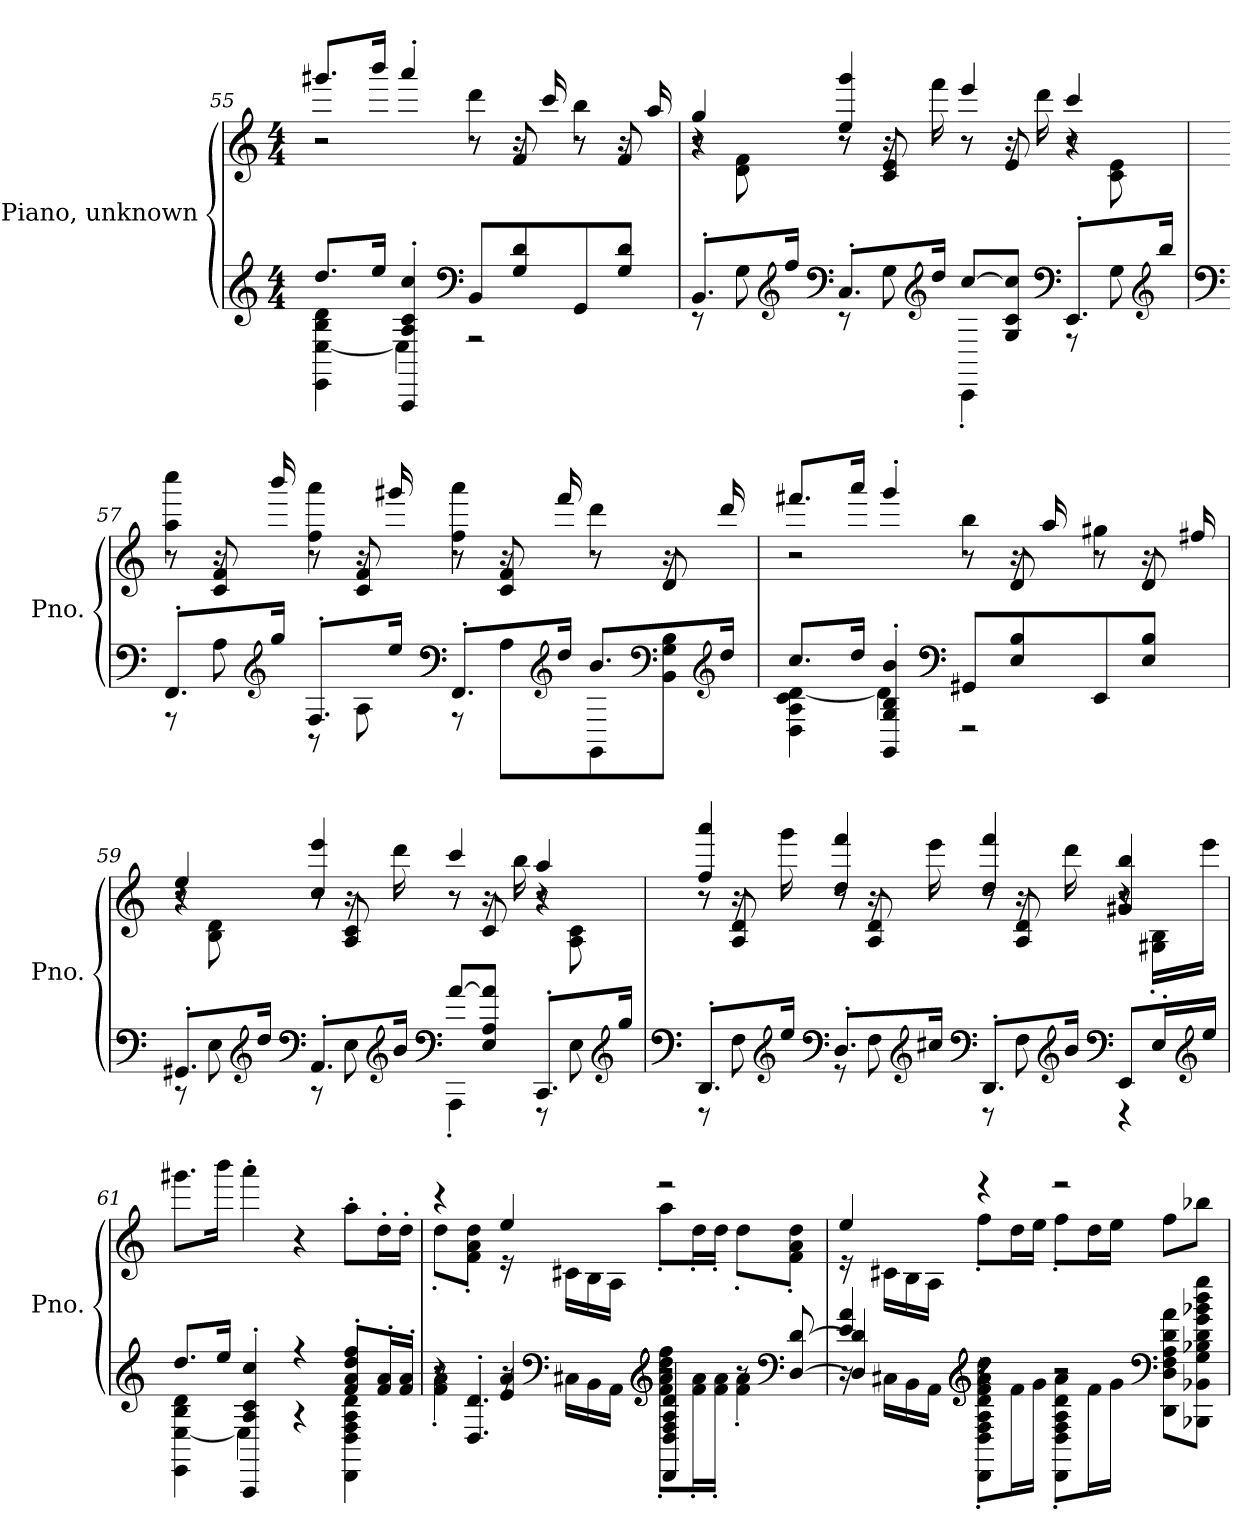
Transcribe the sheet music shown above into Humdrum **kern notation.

**kern	**kern
*part1	*part1
*staff2	*staff1
*I"Piano, unknown	*
*I'Pno.	*
*clefG2	*clefG2
*k[]	*k[]
*M4/4	*M4/4
=55	=55
*^	*^
*	*	*	*^
8.dd/L	4EE\ [4E\ 4B\ 4d\	8.ggg#X/L	2r	2r
16ee/Jk	.	16bbb/Jk	.	.
4AAA/' 4A/' 4c/' 4cc/'	4E\]	4aaa'/	.	.
*clefF4	*	*	*	*
8BB/L	2r	8r	4ddd\	8r
8G/ 8d/	.	16r	.	8f/
.	.	16ccc/	.	.
8GG/	.	8r	4bb\	8r
8G/ 8d/J	.	16r	.	8f/
.	.	16aa/	.	.
!!LO:PB:g=z	!!	!!
=56	=56	=56	=56	=56
8.BB'/L	8r	4gg/	8r	4r
.	8G\	.	8d\ 8f\	.
*clefG2	*	*	*	*
16ff/Jk	.	.	.	.
*clefF4	*	*	*	*
8.C'/L	8r	4ee/ 4ggg/	8r	8r
.	8G\	.	16r	8c/ 8e/
*clefG2	*	*	*	*
16dd/Jk	.	.	16fff\	.
[8cc/L	4CC'\	4eee/	8r	8r
8G/ 8c/ 8cc/]J	.	.	16r	8e/
.	.	.	16ddd\	.
*clefF4	*	*	*	*
8.EE'/L	8r	4ccc/	8r	4r
.	8G\	.	8c\ 8e\	.
*clefG2	*	*	*	*
16bb/Jk	.	.	.	.
!!LO:LB:g=z	!!	!!
=57	=57	=57	=57	=57
*clefF4	*	*	*	*
8.FF'/L	8r	8r	4aa\ 4cccc\	8r
.	8A\	16r	.	8c/ 8f/
*clefG2	*	*	*	*
16gg/Jk	.	16bbb/	.	.
8.F'/L	8r	8r	4ff\ 4aaa\	8r
.	8A\	16r	.	8c/ 8f/
16ee/Jk	.	16ggg#X/	.	.
*clefF4	*	*	*	*
8.FF'/L	8r	8r	4ff\ 4aaa\	8r
.	8A\L	16r	.	8c/ 8f/
*clefG2	*	*	*	*
16dd/Jk	.	16fff/	.	.
8.b/L	8GG\	8r	4ddd\	8r
*clefF4	*	*	*	*
.	8BB\ 8G\ 8B\J	16r	.	8d/
*clefG2	*	*	*	*
16dd/Jk	.	16ddd/	.	.
=58	=58	=58	=58	=58
8.cc/L	4D\ 4A\ 4c\ [4d\	8.fff#X/L	2r	2r
16dd/Jk	.	16aaa/Jk	.	.
4GG/' 4G/' 4B/' 4b/'	4d\]	4ggg'/	.	.
*clefF4	*	*	*	*
8GG#X/L	2r	8r	4bb\	8r
8E/ 8B/	.	16r	.	8d/
.	.	16aa/	.	.
8EE/	.	8r	4gg#X\	8r
8E/ 8B/J	.	16r	.	8d/
.	.	16ff#X/	.	.
!!LO:LB:g=z	!!	!!
=59	=59	=59	=59	=59
8.GG#X'/L	8r	4ee/	8r	4r
.	8E\	.	8B\ 8d\	.
*clefG2	*	*	*	*
16dd/Jk	.	.	.	.
*clefF4	*	*	*	*
8.AA'/L	8r	4cc/ 4eee/	8r	8r
.	8E\	.	16r	8A/ 8c/
*clefG2	*	*	*	*
16b/Jk	.	.	16ddd\	.
*clefF4	*	*	*	*
[8a/L	4AAA'\	4ccc/	8r	8r
8E/ 8A/ 8a/]J	.	.	16r	8c/
.	.	.	16bb\	.
8.CC'/L	8r	4aa/	8r	4r
.	8E\	.	8A\ 8c\	.
*clefG2	*	*	*	*
16gg/Jk	.	.	.	.
!!LO:LB:g=z	!!	!!
=60	=60	=60	=60	=60
*clefF4	*	*	*	*
8.DD'/L	8r	4ff/ 4aaa/	8r	8r
.	8F\	.	16r	8A/ 8d/
*clefG2	*	*	*	*
16ee/Jk	.	.	16ggg\	.
*clefF4	*	*	*	*
8.D'/L	8r	4dd/ 4fff/	8r	8r
.	8F\	.	16r	8A/ 8d/
*clefG2	*	*	*	*
16cc#X/Jk	.	.	16eee\	.
*clefF4	*	*	*	*
8.DD'/L	8r	4dd/ 4fff/	8r	8r
.	8F\	.	16r	8A/ 8d/
*clefG2	*	*	*	*
16b/Jk	.	.	16ddd\	.
*clefF4	*	*	*	*
8EE/L	4r	4g#X/ 4bb/	8r	4r
16E'/L	.	.	16G#X\' 16B\'LL	.
*clefG2	*	*	*	*
16ee/JJ	.	.	16eee\JJ	.
*	*	*v	*v	*v
=61	=61	=61
8.dd/L	4EE\ [4E\ 4B\ 4d\	8.ggg#X\L
16ee/Jk	.	16bbb\Jk
4AAA/' 4A/' 4c/' 4cc/'	4E\]	4aaa'\
4r	4r	4r
8f/' 8a/' 8dd/' 8ff/'L	4DD\ 4D\ 4F\ 4A\ 4d\	8aa'\L
16f/' 16a/'L	.	16dd'\L
16f/' 16a/'JJ	.	16dd'\JJ
!!LO:LB:g=z
=62	=62	=62
*	*^	*^
4r	4f\' 4a\'	8r	4r	8dd'\L
.	.	4.D/' 4.d/'	.	8f\' 8a\' 8dd\'J
4e/ 4a/	16r	.	4ee/	16r
*clefF4	*	*	*	*
.	16C#X\LL	.	.	16c#X\LL
.	16BB\	.	.	16B\
.	16AA\JJ	.	.	16A\JJ
*clefG2	*	*	*	*
2r	8f\' 8a\' 8dd\' 8ff\'L	4DD/ 4D/ 4F/ 4A/ 4d/	2r	8aa'\L
.	16f\' 16a\'L	.	.	16dd'\L
.	16f\' 16a\'JJ	.	.	16dd'\JJ
.	4f\' 4a\'	8r	.	8dd'\L
*clefF4	*	*	*	*
.	.	[8D/ [8d/	.	8f\' 8a\' 8dd\'J
=63	=63	=63	=63	=63
4e/ 4a/	16r	4D/] 4d/]	4ee/	16r
.	16C#X\LL	.	.	16c#X\LL
.	16BB\	.	.	16B\
.	16AA\JJ	.	.	16A\JJ
*clefG2	*	*	*	*
4r	8DD\' 8D\' 8F\' 8A\' 8d\' 8f\' 8a\' 8dd\'L	4r	4r	8ff'\L
.	16f\L	.	.	16dd\L
.	16g\JJ	.	.	16ee\JJ
2r	8DD\' 8D\' 8F\' 8A\' 8d\' 8a\'L	2r	2r	8ff'\L
.	16f\L	.	.	16dd\L
.	16g\JJ	.	.	16ee\JJ
*clefF4	*	*	*	*
.	8DD\ 8D\ 8F\ 8A\ 8d\ 8a\L	.	.	8ff\L
.	8BBB-X\ 8BB-X\ 8G\ 8B-X\ 8d\ 8g\ 8b-X\ 8dd\ 8gg\J	.	.	8bb-X\J
*v	*v	*v	*	*
*	*v	*v
=	=
*-	*-
